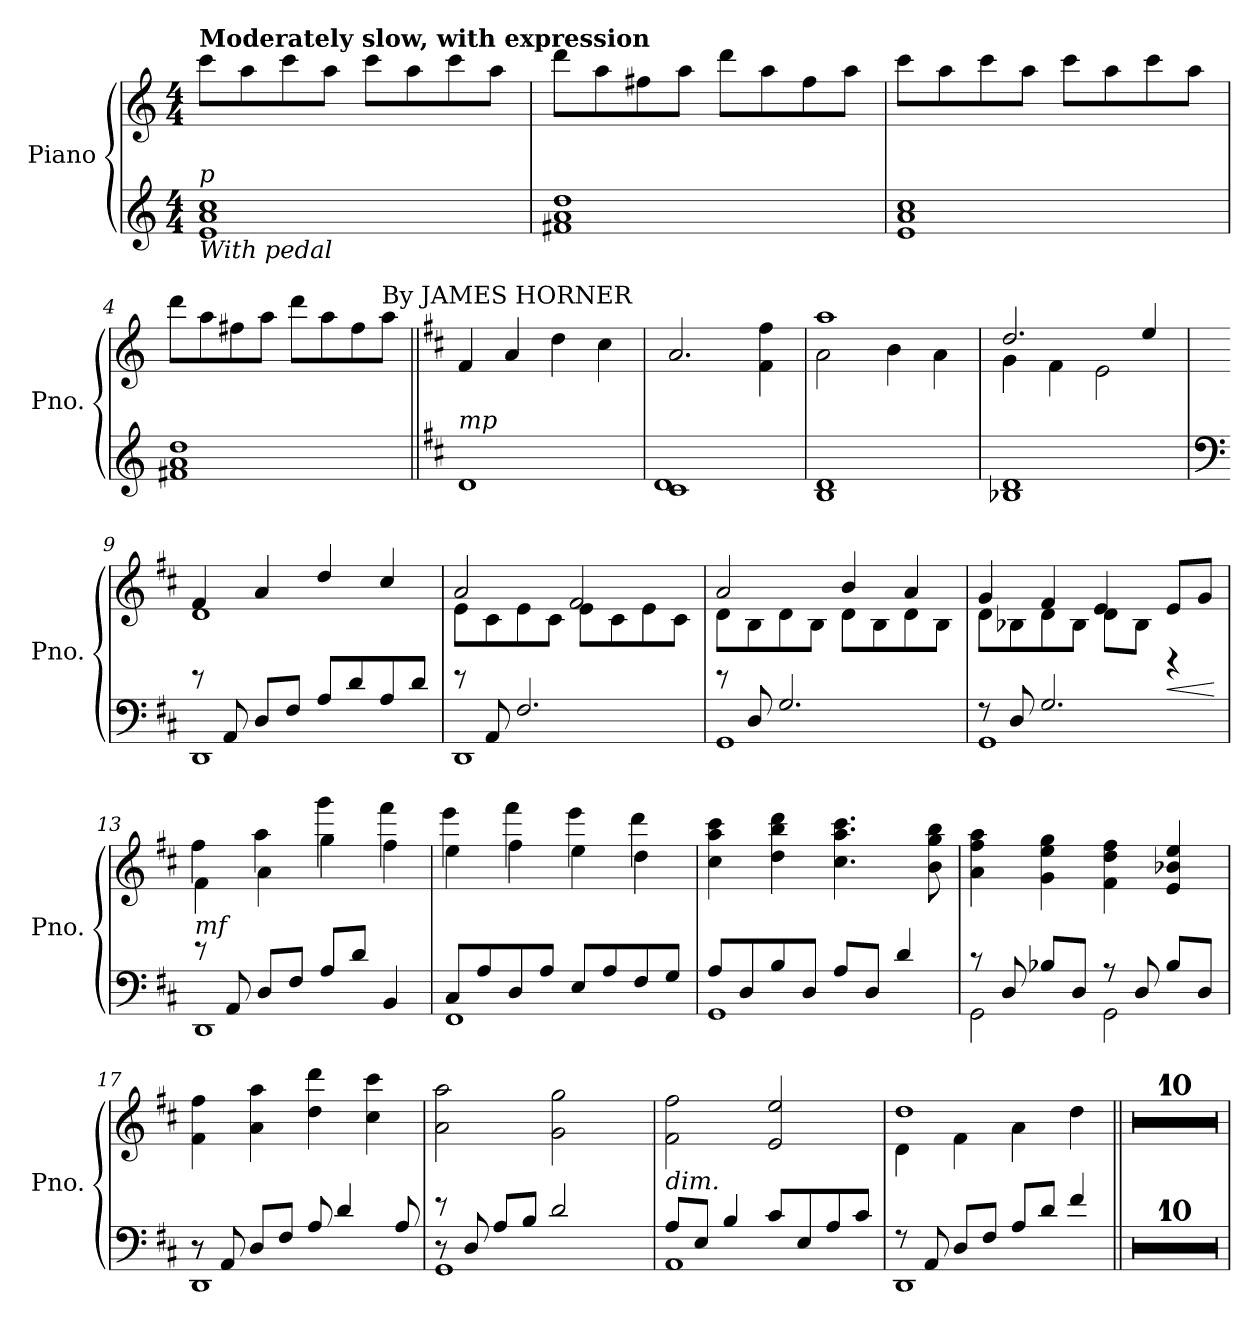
**kern	**kern	**dynam
*part1	*part1	*part1
*staff2	*staff1	*staff1/2
*I"Piano	*	*
*I'Pno.	*	*
*clefG2	*clefG2	*
*k[]	*k[]	*
*M4/4	*M4/4	*
=1	=1	=1
!	!LO:TX:a:B:t=Moderately slow, with expression	!
!LO:TX:a:i:t=p	!	!
!LO:TX:b:i:t=With pedal	!	!
1e 1a 1cc	8ccc\L	.
.	8aa\	.
.	8ccc\	.
.	8aa\J	.
.	8ccc\L	.
.	8aa\	.
.	8ccc\	.
.	8aa\J	.
=2	=2	=2
1f#X 1a 1dd	8ddd\L	.
.	8aa\	.
.	8ff#X\	.
.	8aa\J	.
.	8ddd\L	.
.	8aa\	.
.	8ff#\	.
.	8aa\J	.
=3	=3	=3
1e 1a 1cc	8ccc\L	.
.	8aa\	.
.	8ccc\	.
.	8aa\J	.
.	8ccc\L	.
.	8aa\	.
.	8ccc\	.
.	8aa\J	.
=4	=4	=4
1f#X 1a 1dd	8ddd\L	.
.	8aa\	.
.	8ff#X\	.
.	8aa\J	.
.	8ddd\L	.
.	8aa\	.
.	8ff#\	.
!	!LO:TX:a:t=By JAMES HORNER	!
.	8aa\J	.
!!LO:LB:g=z
=5||	=5||	=5||
*k[f#c#]	*k[f#c#]	*
!LO:TX:a:i:t=mp	!	!
1d	4f#/	.
.	4a/	.
.	4dd\	.
.	4cc#\	.
=6	=6	=6
*^	*	*
1c#	1d	2.a/	.
.	.	4f#\ 4ff#\	.
=7	=7	=7	=7
*	*	*^	*
1d	1B	2a\	1aa	.
.	.	4b\	.	.
.	.	4a\	.	.
=8	=8	=8	=8	=8
1d	1B-X	4g\	2.dd/	.
.	.	4f#\	.	.
.	.	2e\	.	.
.	.	.	4ee/	.
*v	*v	*	*	*
=9	=9	=9	=9
*clefF4	*	*	*
*^	*	*	*
*	*^	*	*	*
8rEEyy	8re	1DD	4f#/	1d	.
8AA/	8ryy	.	.	.	.
4ryy	8D/L	.	4a/	.	.
.	8F#/J	.	.	.	.
2ryy	8A/L	.	4dd/	.	.
.	8d/	.	.	.	.
.	8A/	.	4cc#/	.	.
.	8d/J	.	.	.	.
*	*v	*v	*	*	*
=10	=10	=10	=10	=10
1DD	8re	8e\L	2a/	.
.	8AA/	8c#\	.	.
.	2.F#/	8e\	.	.
.	.	8c#\J	.	.
.	.	8e\L	2f#/	.
.	.	8c#\	.	.
.	.	8e\	.	.
.	.	8c#\J	.	.
!!LO:LB:g=z	!!
=11	=11	=11	=11	=11
1GG	8re	8d\L	2a/	.
.	8D/	8B\	.	.
.	2.G/	8d\	.	.
.	.	8B\J	.	.
.	.	8d\L	4b/	.
.	.	8B\	.	.
.	.	8d\	4a/	.
.	.	8B\J	.	.
=12	=12	=12	=12	=12
8r	1GG	8d\L	4g/	.
8D/	.	8B-X\	.	.
2.G/	.	8d\	4f#/	.
.	.	8B-\J	.	.
.	.	8d\L	4e/	.
.	.	8B-\J	.	.
!	!	!	!	!LO:HP:b
.	.	4rBB	8e/L	<
.	.	.	8g/J	.
*v	*v	*	*	*
*	*v	*v	*
.	.	[
=13	=13	=13
*^	*^	*
*	*^	*	*	*
!LO:TX:a:i:t=mf	!	!	!	!	!
8rEEyy	8re	1DD	4f#\	4ff#\	.
8AA/	8ryy	.	.	.	.
4ryy	8D/L	.	4a\	4aa\	.
.	8F#/J	.	.	.	.
2ryy	8A/L	.	4gg\	4ggg\	.
.	8d/J	.	.	.	.
.	4BB/	.	4ff#\	4fff#\	.
*	*v	*v	*	*	*
=14	=14	=14	=14	=14
8C#/L	1FF#	4ee\	4eee\	.
8A/	.	.	.	.
8D/	.	4ff#\	4fff#\	.
8A/J	.	.	.	.
8E/L	.	4ee\	4eee\	.
8A/	.	.	.	.
8F#/	.	4dd\	4ddd\	.
8G/J	.	.	.	.
*	*	*v	*v	*
!!LO:LB:g=z
=15	=15	=15	=15
8A/L	1GG	4cc#\ 4aa\ 4ccc#\	.
8D/	.	.	.
8B/	.	4dd\ 4bb\ 4ddd\	.
8D/J	.	.	.
8A/L	.	4.cc#\ 4.aa\ 4.ccc#\	.
8D/J	.	.	.
4d/	.	.	.
.	.	8b\ 8gg\ 8bb\	.
=16	=16	=16	=16
*	*^	*	*
8r	2GG\	8ryy	4a\ 4ff#\ 4aa\	.
8ryy	.	8D/	.	.
8B-X/L	.	4ryy	4g\ 4ee\ 4gg\	.
8D/J	.	.	.	.
8r	2GG\	8ryy	4f#\ 4dd\ 4ff#\	.
8ryy	.	8D/	.	.
8B-/L	.	8ryy	4e/ 4b-X/ 4ee/	.
8D/J	.	8ryy	.	.
=17	=17	=17	=17	=17
8r	1DD	8r	4f#\ 4ff#\	.
8ryy	.	8AA/	.	.
8D/L	.	4ryy	4a\ 4aa\	.
8F#/J	.	.	.	.
4rGGyy	.	8A/	4dd\ 4ddd\	.
.	.	4d/	.	.
8ryy	.	.	4cc#\ 4ccc#\	.
8A/	.	8ryy	.	.
=18	=18	=18	=18	=18
1GG	8re	8r	2a\ 2aa\	.
.	8ryy	8D/	.	.
.	8A/L	4ryy	.	.
.	8B/J	.	.	.
.	8ryy	2d/	2g\ 2gg\	.
.	8ryy	.	.	.
.	4ryy	.	.	.
*	*v	*v	*	*
=19	=19	=19	=19
!LO:TX:a:i:t=dim.	!	!	!
1AA	8A/L	2f#\ 2ff#\	.
.	8E/J	.	.
.	4B/	.	.
.	8c#/L	2e/ 2ee/	.
.	8E/	.	.
.	8A/	.	.
.	8c#/J	.	.
!!LO:LB:g=z
=20	=20	=20	=20
*	*^	*^	*
8r	1DD	4ryy	1dd	4d\	.
8AA/	.	.	.	.	.
8ryy	.	8D/L	.	4f#\	.
8ryy	.	8F#/J	.	.	.
8ryy	.	8A/L	.	4a\	.
8ryy	.	8d/J	.	.	.
4ryy	.	4f#/	.	4dd\	.
*v	*v	*v	*	*	*
*	*v	*v	*
=21||	=21||	=21||
1r	1r	.
=22	=22	=22
1r	1r	.
=23	=23	=23
1r	1r	.
=24	=24	=24
1r	1r	.
=25	=25	=25
1r	1r	.
=26	=26	=26
1r	1r	.
=27	=27	=27
1r	1r	.
=28	=28	=28
1r	1r	.
=29	=29	=29
1r	1r	.
=30	=30	=30
1r	1r	.
=	=	=
*-	*-	*-
